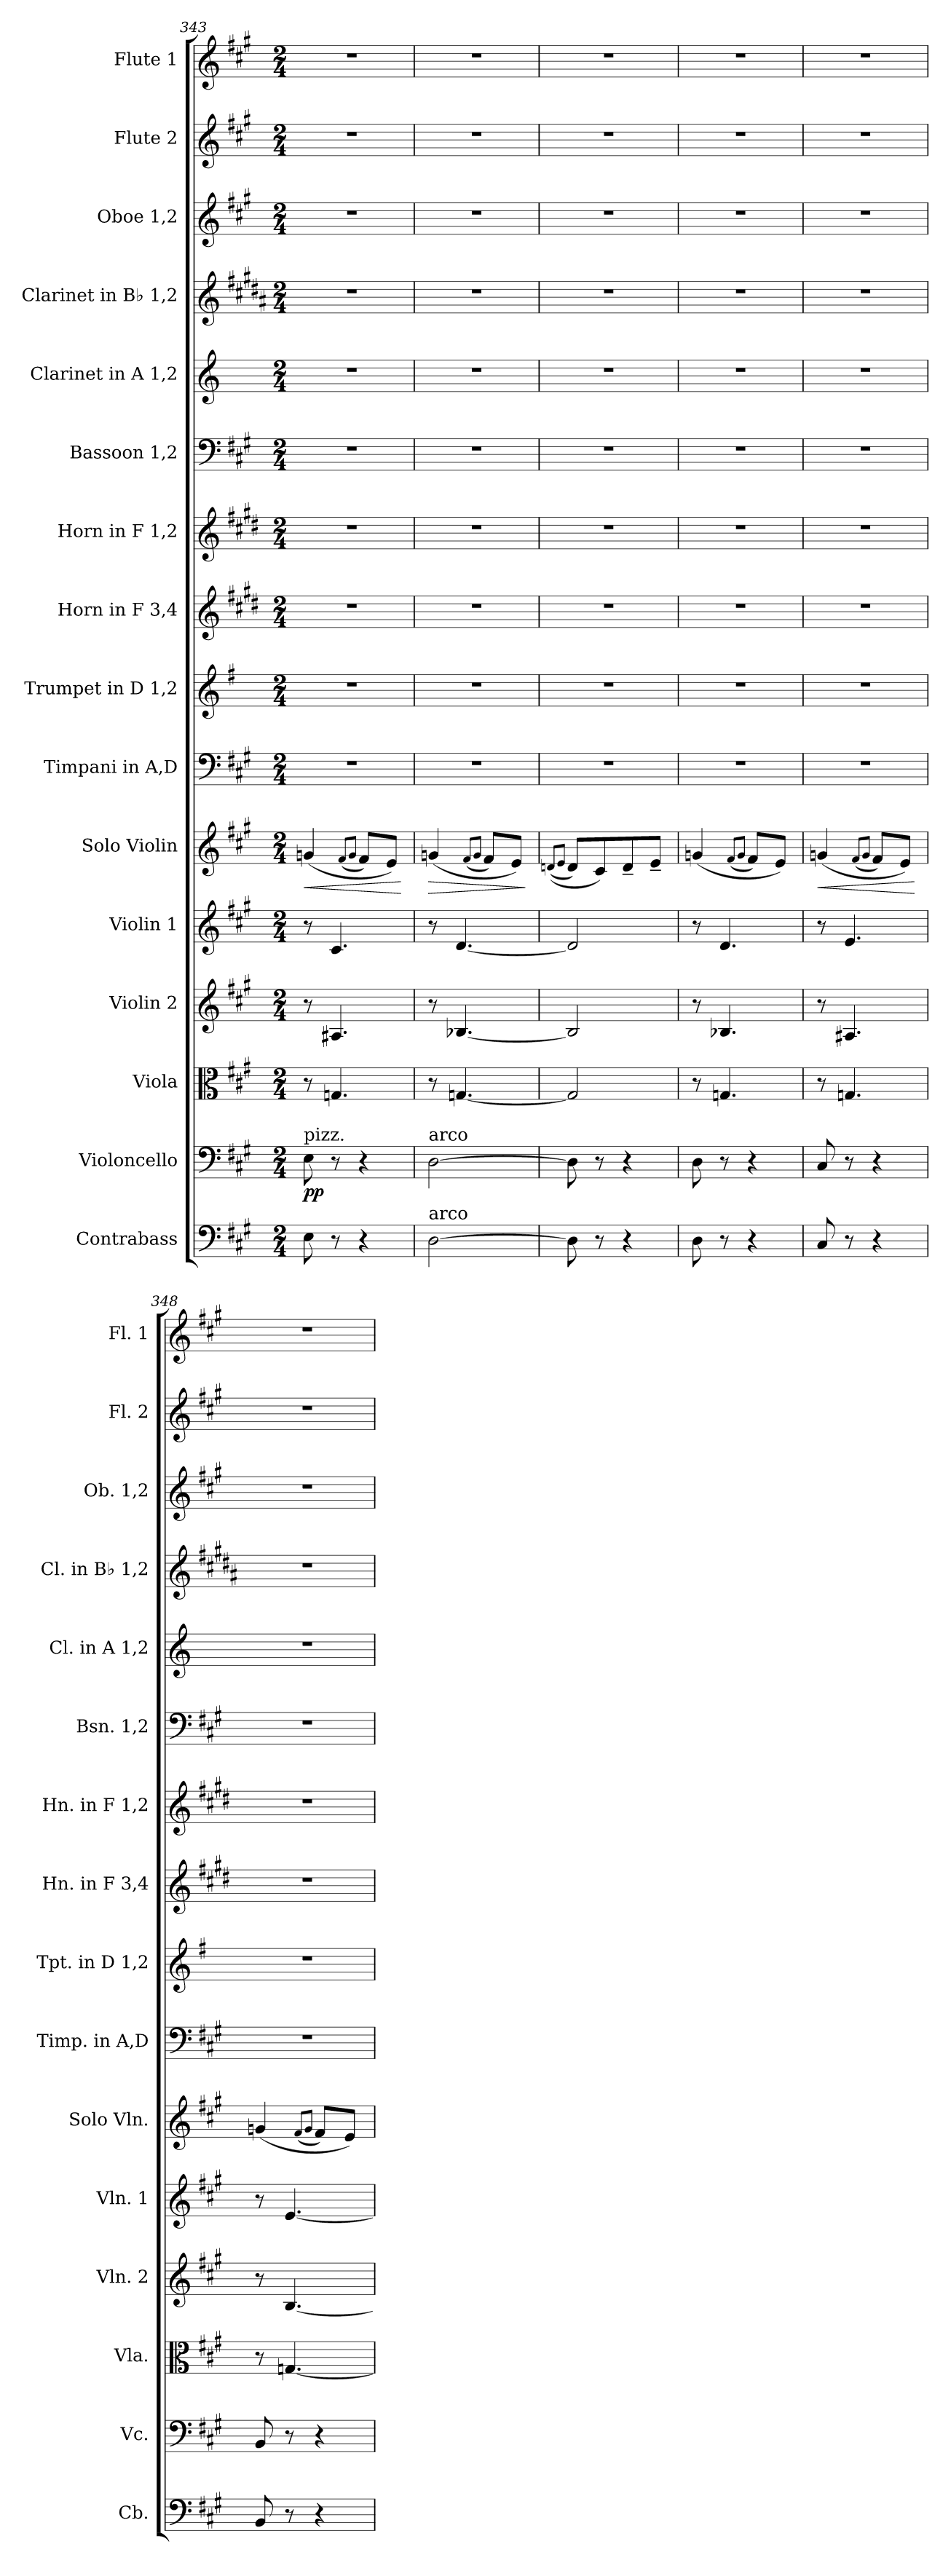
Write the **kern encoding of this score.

**kern	**kern	**dynam	**kern	**kern	**kern	**kern	**dynam	**kern	**kern	**kern	**kern	**kern	**kern	**kern	**kern	**kern	**kern
*part16	*part15	*part15	*part14	*part13	*part12	*part11	*part11	*part10	*part9	*part8	*part7	*part6	*part5	*part4	*part3	*part2	*part1
*staff16	*staff15	*staff15	*staff14	*staff13	*staff12	*staff11	*staff11	*staff10	*staff9	*staff8	*staff7	*staff6	*staff5	*staff4	*staff3	*staff2	*staff1
*I"Contrabass	*I"Violoncello	*	*I"Viola	*I"Violin 2	*I"Violin 1	*I"Solo Violin	*	*I"Timpani in A,D	*I"Trumpet in D 1,2	*I"Horn in F 3,4	*I"Horn in F 1,2	*I"Bassoon 1,2	*I"Clarinet in A 1,2	*I"Clarinet in B♭ 1,2	*I"Oboe 1,2	*I"Flute 2	*I"Flute 1
*I'Cb.	*I'Vc.	*	*I'Vla.	*I'Vln. 2	*I'Vln. 1	*I'Solo Vln.	*	*I'Timp. in A,D	*I'Tpt. in D 1,2	*I'Hn. in F 3,4	*I'Hn. in F 1,2	*I'Bsn. 1,2	*I'Cl. in A 1,2	*I'Cl. in B♭ 1,2	*I'Ob. 1,2	*I'Fl. 2	*I'Fl. 1
*clefF4	*clefF4	*	*clefC3	*clefG2	*clefG2	*clefG2	*	*clefF4	*clefG2	*clefG2	*clefG2	*clefF4	*clefG2	*clefG2	*clefG2	*clefG2	*clefG2
*ITrd7c12	*	*	*	*	*	*	*	*	*ITrd-1c-2	*ITrd4c7	*ITrd4c7	*	*ITrd2c3	*ITrd1c2	*	*	*
*k[f#c#g#]	*k[f#c#g#]	*	*k[f#c#g#]	*k[f#c#g#]	*k[f#c#g#]	*k[f#c#g#]	*	*k[f#c#g#]	*k[f#c#g#]	*k[f#c#g#]	*k[f#c#g#]	*k[f#c#g#]	*k[f#c#g#]	*k[f#c#g#]	*k[f#c#g#]	*k[f#c#g#]	*k[f#c#g#]
*M2/4	*M2/4	*	*M2/4	*M2/4	*M2/4	*M2/4	*	*M2/4	*M2/4	*M2/4	*M2/4	*M2/4	*M2/4	*M2/4	*M2/4	*M2/4	*M2/4
=343	=343	=343	=343	=343	=343	=343	=343	=343	=343	=343	=343	=343	=343	=343	=343	=343	=343
!	!LO:TX:a:t=pizz.	!	!	!	!	!	!	!	!	!	!	!	!	!	!	!	!
!	!	!LO:DY:b	!	!	!	!	!LO:HP:b	!	!	!	!	!	!	!	!	!	!
8EE\	8E\	pp	8r	8r	8r	(<4gn/	<	2r	2r	2r	2r	2r	2r	2r	2r	2r	2r
8r	8r	.	4.Gn/	4.A#X/	4.c#/	.	.	.	.	.	.	.	.	.	.	.	.
.	.	.	.	.	.	(<8qf#/L	.	.	.	.	.	.	.	.	.	.	.
.	.	.	.	.	.	8qg/J	.	.	.	.	.	.	.	.	.	.	.
4r	4r	.	.	.	.	8f#/L)	.	.	.	.	.	.	.	.	.	.	.
.	.	.	.	.	.	8e/J)	.	.	.	.	.	.	.	.	.	.	.
.	.	.	.	.	.	.	[	.	.	.	.	.	.	.	.	.	.
=344	=344	=344	=344	=344	=344	=344	=344	=344	=344	=344	=344	=344	=344	=344	=344	=344	=344
!	!LO:TX:a:t=arco	!	!	!	!	!	!	!	!	!	!	!	!	!	!	!	!
!LO:TX:a:t=arco	!	!	!	!	!	!	!	!	!	!	!	!	!	!	!	!	!
!	!	!	!	!	!	!	!LO:HP:b	!	!	!	!	!	!	!	!	!	!
[2DD\	[2D\	.	8r	8r	8r	(<4gn/	>	2r	2r	2r	2r	2r	2r	2r	2r	2r	2r
.	.	.	[4.Gn/	[4.B-X/	[4.d/	.	.	.	.	.	.	.	.	.	.	.	.
.	.	.	.	.	.	(<8qf#/L	.	.	.	.	.	.	.	.	.	.	.
.	.	.	.	.	.	8qg/J	.	.	.	.	.	.	.	.	.	.	.
.	.	.	.	.	.	8f#/L)	.	.	.	.	.	.	.	.	.	.	.
.	.	.	.	.	.	8e/J)	.	.	.	.	.	.	.	.	.	.	.
.	.	.	.	.	.	.	]	.	.	.	.	.	.	.	.	.	.
=345	=345	=345	=345	=345	=345	=345	=345	=345	=345	=345	=345	=345	=345	=345	=345	=345	=345
.	.	.	.	.	.	(<(<8qdn/L	.	.	.	.	.	.	.	.	.	.	.
.	.	.	.	.	.	8qe/J	.	.	.	.	.	.	.	.	.	.	.
8DD\]	8D\]	.	2G/]	2B-/]	2d/]	8d/L)	.	2r	2r	2r	2r	2r	2r	2r	2r	2r	2r
8r	8r	.	.	.	.	8c#/)	.	.	.	.	.	.	.	.	.	.	.
4r	4r	.	.	.	.	8d~/	.	.	.	.	.	.	.	.	.	.	.
.	.	.	.	.	.	8e~/J	.	.	.	.	.	.	.	.	.	.	.
=346	=346	=346	=346	=346	=346	=346	=346	=346	=346	=346	=346	=346	=346	=346	=346	=346	=346
8DD\	8D\	.	8r	8r	8r	(<4gn/	.	2r	2r	2r	2r	2r	2r	2r	2r	2r	2r
8r	8r	.	4.Gn/	4.B-X/	4.d/	.	.	.	.	.	.	.	.	.	.	.	.
.	.	.	.	.	.	(<8qf#/L	.	.	.	.	.	.	.	.	.	.	.
.	.	.	.	.	.	8qg/J	.	.	.	.	.	.	.	.	.	.	.
4r	4r	.	.	.	.	8f#/L)	.	.	.	.	.	.	.	.	.	.	.
.	.	.	.	.	.	8e/J)	.	.	.	.	.	.	.	.	.	.	.
=347	=347	=347	=347	=347	=347	=347	=347	=347	=347	=347	=347	=347	=347	=347	=347	=347	=347
!	!	!	!	!	!	!	!LO:HP:b	!	!	!	!	!	!	!	!	!	!
8CC#/	8C#/	.	8r	8r	8r	(<4gn/	<	2r	2r	2r	2r	2r	2r	2r	2r	2r	2r
8r	8r	.	4.Gn/	4.A#X/	4.e/	.	.	.	.	.	.	.	.	.	.	.	.
.	.	.	.	.	.	(<8qf#/L	.	.	.	.	.	.	.	.	.	.	.
.	.	.	.	.	.	8qg/J	.	.	.	.	.	.	.	.	.	.	.
4r	4r	.	.	.	.	8f#/L)	.	.	.	.	.	.	.	.	.	.	.
.	.	.	.	.	.	8e/J)	.	.	.	.	.	.	.	.	.	.	.
.	.	.	.	.	.	.	[	.	.	.	.	.	.	.	.	.	.
=348	=348	=348	=348	=348	=348	=348	=348	=348	=348	=348	=348	=348	=348	=348	=348	=348	=348
8BBB/	8BB/	.	8r	8r	8r	(<4gn/	.	2r	2r	2r	2r	2r	2r	2r	2r	2r	2r
8r	8r	.	[4.Gn/	[4.B/	[4.e/	.	.	.	.	.	.	.	.	.	.	.	.
.	.	.	.	.	.	(<8qf#/L	.	.	.	.	.	.	.	.	.	.	.
.	.	.	.	.	.	8qg/J	.	.	.	.	.	.	.	.	.	.	.
4r	4r	.	.	.	.	8f#/L)	.	.	.	.	.	.	.	.	.	.	.
.	.	.	.	.	.	8e/J)	.	.	.	.	.	.	.	.	.	.	.
=	=	=	=	=	=	=	=	=	=	=	=	=	=	=	=	=	=
*-	*-	*-	*-	*-	*-	*-	*-	*-	*-	*-	*-	*-	*-	*-	*-	*-	*-
